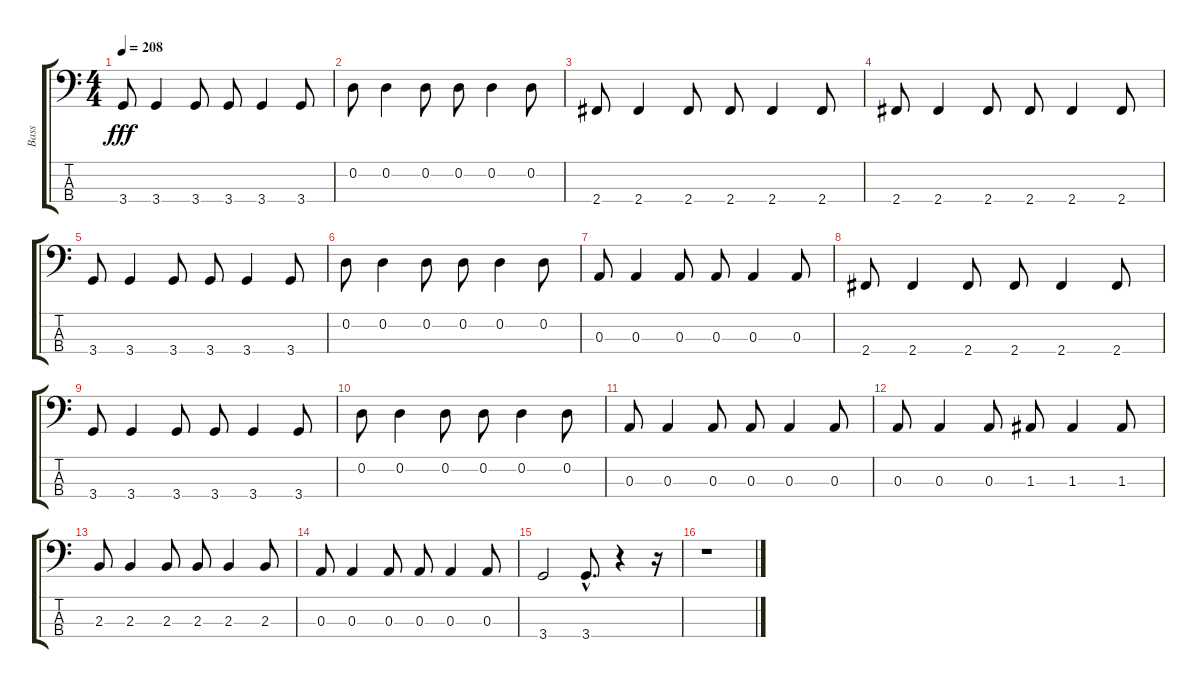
\track ("Bass" "Bass") {instrument electricbassfinger}
\staff {score tabs}
\tuning (G2 D2 A1 E1) {hide}
\ts (4 4)
\tempo 208
\clef f4
\ks c
3.4.8{dy fff} 3.4.4 3.4.8 3.4.8 3.4.4 3.4.8 |
0.2.8 0.2.4 0.2.8 0.2.8 0.2.4 0.2.8 |
2.4.8 2.4.4 2.4.8 2.4.8 2.4.4 2.4.8 |
2.4.8 2.4.4 2.4.8 2.4.8 2.4.4 2.4.8 |
3.4.8 3.4.4 3.4.8 3.4.8 3.4.4 3.4.8 |
0.2.8 0.2.4 0.2.8 0.2.8 0.2.4 0.2.8 |
0.3.8 0.3.4 0.3.8 0.3.8 0.3.4 0.3.8 |
2.4.8 2.4.4 2.4.8 2.4.8 2.4.4 2.4.8 |
3.4.8 3.4.4 3.4.8 3.4.8 3.4.4 3.4.8 |
0.2.8 0.2.4 0.2.8 0.2.8 0.2.4 0.2.8 |
0.3.8 0.3.4 0.3.8 0.3.8 0.3.4 0.3.8 |
0.3.8 0.3.4 0.3.8 1.3.8 1.3.4 1.3.8 |
2.3.8 2.3.4 2.3.8 2.3.8 2.3.4 2.3.8 |
0.3.8 0.3.4 0.3.8 0.3.8 0.3.4 0.3.8 |
3.4.2 3.4{hac}.8{d} r.4 r.16 |
r.1
